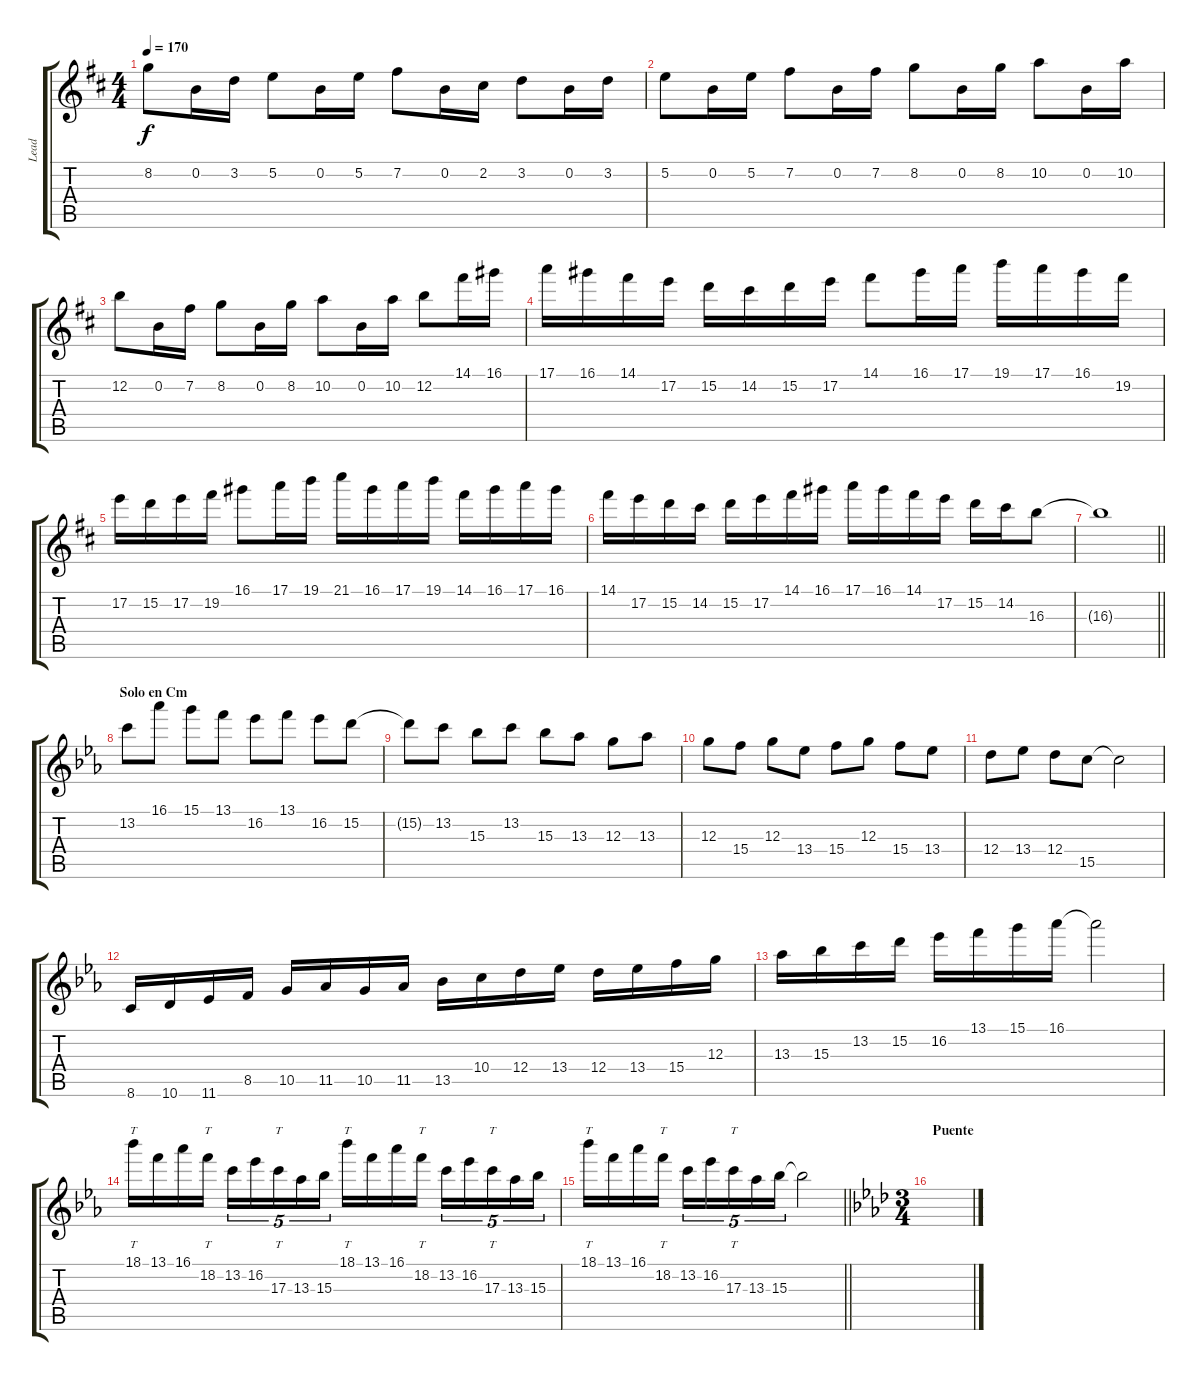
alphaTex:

\track ("Lead" "Lead") {instrument distortionguitar}
\staff {score tabs}
\tuning (E4 B3 G3 D3 A2 E2) {hide}
\ts (4 4)
\tempo 170
\clef g2
\ks bminor
8.2.8{dy f} 0.2.16 3.2.16 5.2.8 0.2.16 5.2.16 7.2.8 0.2.16 2.2.16 3.2.8 0.2.16 3.2.16 |
5.2.8 0.2.16 5.2.16 7.2.8 0.2.16 7.2.16 8.2.8 0.2.16 8.2.16 10.2.8 0.2.16 10.2.16 |
12.2.8 0.2.16 7.2.16 8.2.8 0.2.16 8.2.16 10.2.8 0.2.16 10.2.16 12.2.8 14.1.16 16.1.16 |
17.1.16 16.1.16 14.1.16 17.2.16 15.2.16 14.2.16 15.2.16 17.2.16 14.1.8 16.1.16 17.1.16 19.1.16 17.1.16 16.1.16 19.2.16 |
17.2.16 15.2.16 17.2.16 19.2.16 16.1.8 17.1.16 19.1.16 21.1.16 16.1.16 17.1.16 19.1.16 14.1.16 16.1.16 17.1.16 16.1.16 |
14.1.16 17.2.16 15.2.16 14.2.16 15.2.16 17.2.16 14.1.16 16.1.16 17.1.16 16.1.16 14.1.16 17.2.16 15.2.16 14.2.16 16.3.8 |
\barLineRight lightlight
16.3{t}.1 |
\section ("" "Solo en Cm")
\ks cminor
13.2.8 16.1.8 15.1.8 13.1.8 16.2.8 13.1.8 16.2.8 15.2.8 |
15.2{t}.8 13.2.8 15.3.8 13.2.8 15.3.8 13.3.8 12.3.8 13.3.8 |
12.3.8 15.4.8 12.3.8 13.4.8 15.4.8 12.3.8 15.4.8 13.4.8 |
12.4.8 13.4.8 12.4.8 15.5.8 15.5{t}.2 |
8.6.16 10.6.16 11.6.16 8.5.16 10.5.16 11.5.16 10.5.16 11.5.16 13.5.16 10.4.16 12.4.16 13.4.16 12.4.16 13.4.16 15.4.16 12.3.16 |
13.3.16 15.3.16 13.2.16 15.2.16 16.2.16 13.1.16 15.1.16 16.1.16 16.1{t}.2 |
18.1.16{tt} 13.1.16 16.1.16 18.2.16{tt} 13.2.16{tu (5 4)} 16.2.16{tu (5 4)} 17.3.16{tt tu (5 4)} 13.3.16{tu (5 4)} 15.3.16{tu (5 4)} 18.1.16{tt} 13.1.16 16.1.16 18.2.16{tt} 13.2.16{tu (5 4)} 16.2.16{tu (5 4)} 17.3.16{tt tu (5 4)} 13.3.16{tu (5 4)} 15.3.16{tu (5 4)} |
\barLineRight lightlight
18.1.16{tt} 13.1.16 16.1.16 18.2.16{tt} 13.2.16{tu (5 4)} 16.2.16{tu (5 4)} 17.3.16{tt tu (5 4)} 13.3.16{tu (5 4)} 15.3.16{tu (5 4)} 15.3{t}.2 |
\ts (3 4)
\section ("" "Puente")
\ks fminor
